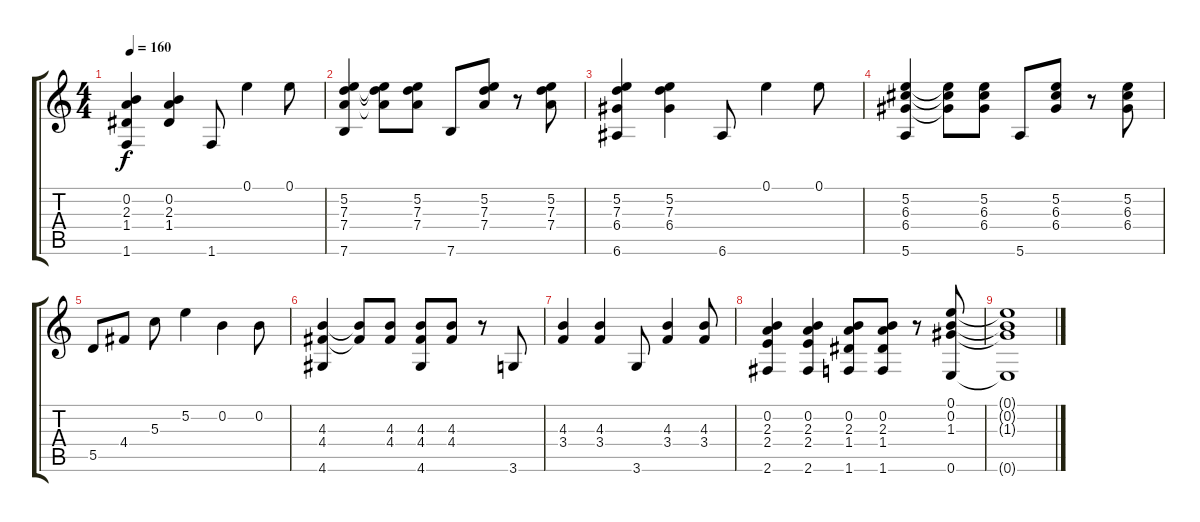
\track "" {instrument acousticguitarnylon}
\staff {score tabs}
\tuning (E4 B3 G3 D3 A2 E2) {hide}
\ts (4 4)
\tempo 160
\clef g2
\ks c
(0.2 2.3 1.4 1.6).4{dy f} (0.2 2.3 1.4).4 1.6.8 0.1.4 0.1.8 |
(5.2 7.3 7.4 7.6).4 (5.2{t} 7.3{t} 7.4{t}).8 (5.2 7.3 7.4).8 7.6.8 (5.2 7.3 7.4).8 r.8 (5.2 7.3 7.4).8 |
(5.2 7.3 6.4 6.6).4 (5.2 7.3 6.4).4 6.6.8 0.1.4 0.1.8 |
(5.2 6.3 6.4 5.6).4 (5.2{t} 6.3{t} 6.4{t}).8 (5.2 6.3 6.4).8 5.6.8 (5.2 6.3 6.4).8 r.8 (5.2 6.3 6.4).8 |
5.5.8 4.4.8 5.3.8 5.2.4 0.2.4 0.2.8 |
(4.3 4.4 4.6).4 (4.3{t} 4.4{t}).8 (4.3 4.4).8 (4.3 4.4 4.6).8 (4.3 4.4).8 r.8 3.6.8 |
(4.3 3.4).4 (4.3 3.4).4 3.6.8 (4.3 3.4).4 (4.3 3.4).8 |
(0.2 2.3 2.4 2.6).4 (0.2 2.3 2.4 2.6).4 (0.2 2.3 1.4 1.6).8 (0.2 2.3 1.4 1.6).8 r.8 (0.1 0.2 1.3 0.6).8 |
(0.1{t} 0.2{t} 1.3{t} 0.6{t}).1
